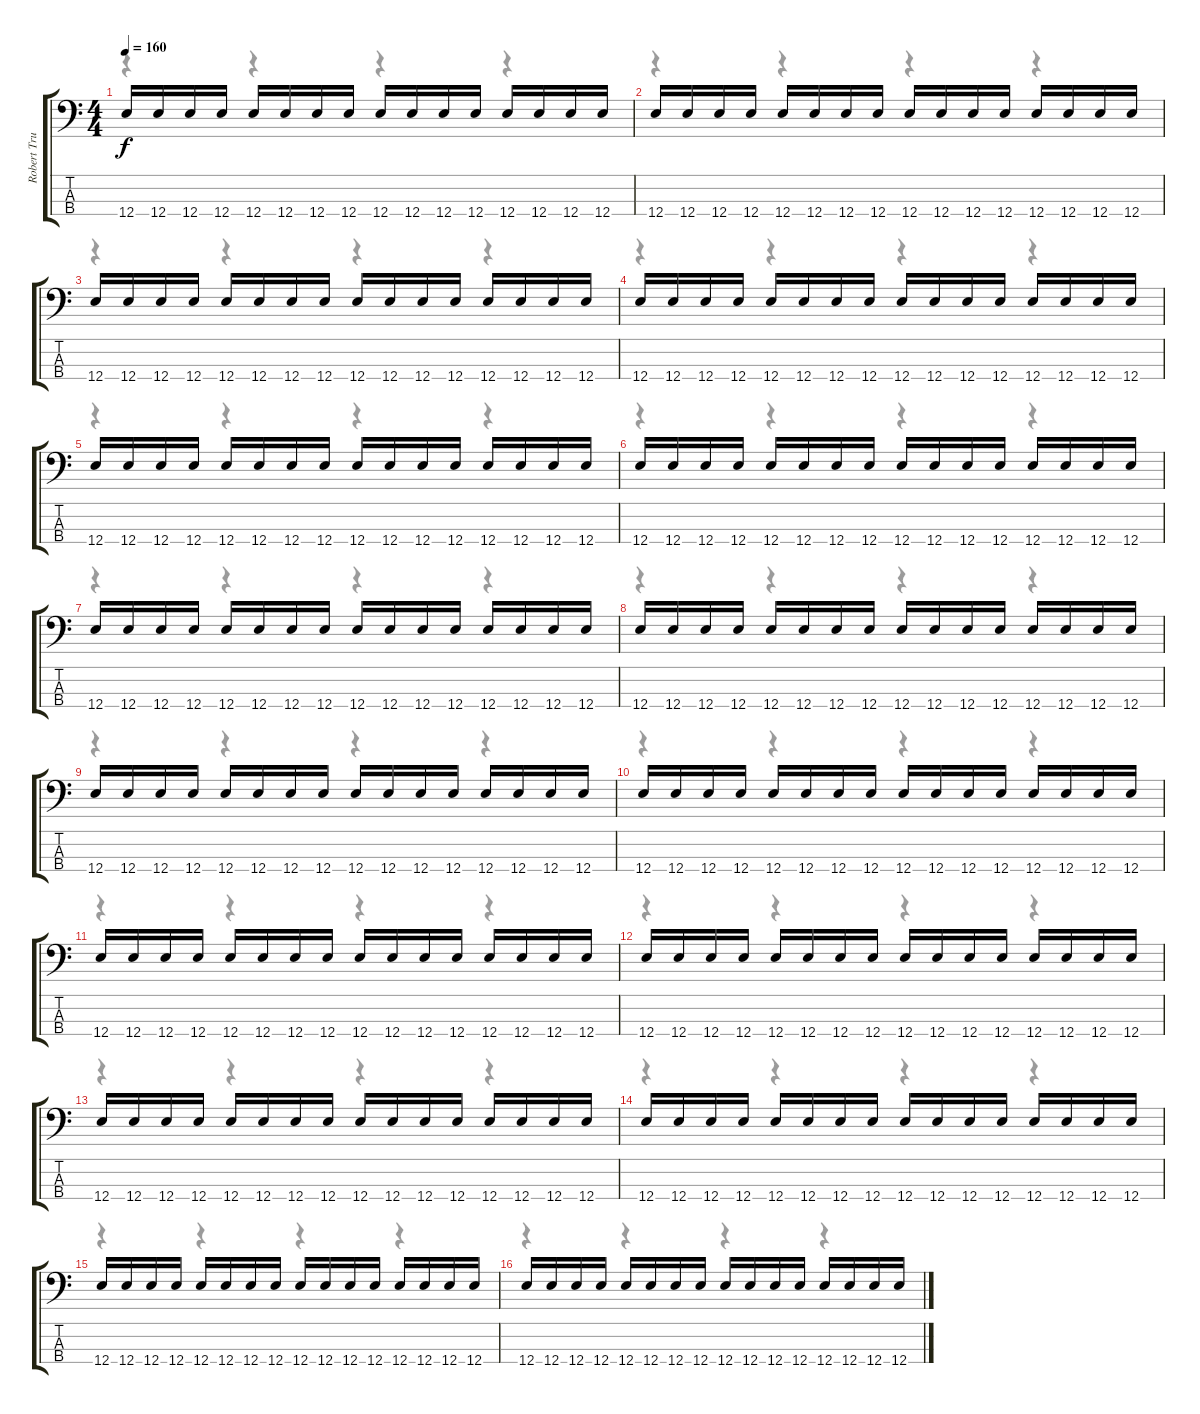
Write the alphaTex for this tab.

\track ("Robert Trujillo (Distorted bass)" "Robert Tru") {instrument distortionguitar}
\staff {score tabs}
\tuning (G2 D2 A1 E1) {hide}
\voice
\ts (4 4)
\tempo 160
\clef f4
\ks c
12.4.16{dy f} 12.4.16 12.4.16 12.4.16 12.4.16 12.4.16 12.4.16 12.4.16 12.4.16 12.4.16 12.4.16 12.4.16 12.4.16 12.4.16 12.4.16 12.4.16 |
12.4.16 12.4.16 12.4.16 12.4.16 12.4.16 12.4.16 12.4.16 12.4.16 12.4.16 12.4.16 12.4.16 12.4.16 12.4.16 12.4.16 12.4.16 12.4.16 |
12.4.16 12.4.16 12.4.16 12.4.16 12.4.16 12.4.16 12.4.16 12.4.16 12.4.16 12.4.16 12.4.16 12.4.16 12.4.16 12.4.16 12.4.16 12.4.16 |
12.4.16 12.4.16 12.4.16 12.4.16 12.4.16 12.4.16 12.4.16 12.4.16 12.4.16 12.4.16 12.4.16 12.4.16 12.4.16 12.4.16 12.4.16 12.4.16 |
12.4.16 12.4.16 12.4.16 12.4.16 12.4.16 12.4.16 12.4.16 12.4.16 12.4.16 12.4.16 12.4.16 12.4.16 12.4.16 12.4.16 12.4.16 12.4.16 |
12.4.16 12.4.16 12.4.16 12.4.16 12.4.16 12.4.16 12.4.16 12.4.16 12.4.16 12.4.16 12.4.16 12.4.16 12.4.16 12.4.16 12.4.16 12.4.16 |
12.4.16 12.4.16 12.4.16 12.4.16 12.4.16 12.4.16 12.4.16 12.4.16 12.4.16 12.4.16 12.4.16 12.4.16 12.4.16 12.4.16 12.4.16 12.4.16 |
12.4.16 12.4.16 12.4.16 12.4.16 12.4.16 12.4.16 12.4.16 12.4.16 12.4.16 12.4.16 12.4.16 12.4.16 12.4.16 12.4.16 12.4.16 12.4.16 |
12.4.16 12.4.16 12.4.16 12.4.16 12.4.16 12.4.16 12.4.16 12.4.16 12.4.16 12.4.16 12.4.16 12.4.16 12.4.16 12.4.16 12.4.16 12.4.16 |
12.4.16 12.4.16 12.4.16 12.4.16 12.4.16 12.4.16 12.4.16 12.4.16 12.4.16 12.4.16 12.4.16 12.4.16 12.4.16 12.4.16 12.4.16 12.4.16 |
12.4.16 12.4.16 12.4.16 12.4.16 12.4.16 12.4.16 12.4.16 12.4.16 12.4.16 12.4.16 12.4.16 12.4.16 12.4.16 12.4.16 12.4.16 12.4.16 |
12.4.16 12.4.16 12.4.16 12.4.16 12.4.16 12.4.16 12.4.16 12.4.16 12.4.16 12.4.16 12.4.16 12.4.16 12.4.16 12.4.16 12.4.16 12.4.16 |
12.4.16 12.4.16 12.4.16 12.4.16 12.4.16 12.4.16 12.4.16 12.4.16 12.4.16 12.4.16 12.4.16 12.4.16 12.4.16 12.4.16 12.4.16 12.4.16 |
12.4.16 12.4.16 12.4.16 12.4.16 12.4.16 12.4.16 12.4.16 12.4.16 12.4.16 12.4.16 12.4.16 12.4.16 12.4.16 12.4.16 12.4.16 12.4.16 |
12.4.16 12.4.16 12.4.16 12.4.16 12.4.16 12.4.16 12.4.16 12.4.16 12.4.16 12.4.16 12.4.16 12.4.16 12.4.16 12.4.16 12.4.16 12.4.16 |
12.4.16 12.4.16 12.4.16 12.4.16 12.4.16 12.4.16 12.4.16 12.4.16 12.4.16 12.4.16 12.4.16 12.4.16 12.4.16 12.4.16 12.4.16 12.4.16
\voice
\clef f4
\ottava regular
\simile none
\ks c
r.4{dy f} r.4 r.4 r.4 |
r.4 r.4 r.4 r.4 |
r.4 r.4 r.4 r.4 |
r.4 r.4 r.4 r.4 |
r.4 r.4 r.4 r.4 |
r.4 r.4 r.4 r.4 |
r.4 r.4 r.4 r.4 |
r.4 r.4 r.4 r.4 |
r.4 r.4 r.4 r.4 |
r.4 r.4 r.4 r.4 |
r.4 r.4 r.4 r.4 |
r.4 r.4 r.4 r.4 |
r.4 r.4 r.4 r.4 |
r.4 r.4 r.4 r.4 |
r.4 r.4 r.4 r.4 |
r.4 r.4 r.4 r.4
